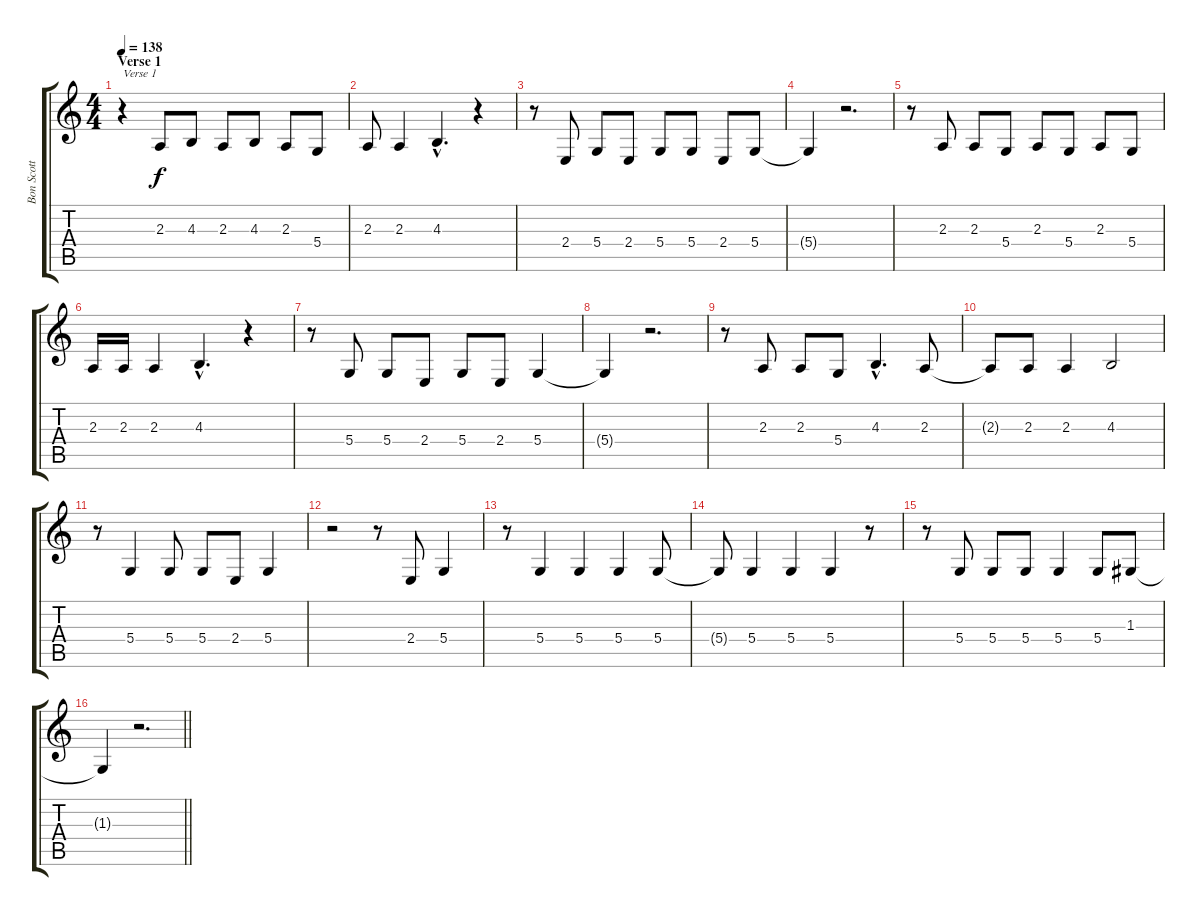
\track ("Bon Scott" "Bon Scott") {instrument harmonica}
\staff {score tabs}
\tuning (E4 B3 G3 D3 A2 E2) {hide}
\ts (4 4)
\section ("" "Verse 1")
\tempo 138
\clef g2
\ks c
r.4{txt "Verse 1" dy f} 2.3.8 4.3.8 2.3.8 4.3.8 2.3.8 5.4.8 |
2.3.8 2.3.4 4.3{hac}.4{d} r.4 |
r.8 2.4.8 5.4.8 2.4.8 5.4.8 5.4.8 2.4.8 5.4.8 |
5.4{t}.4 r.2{d} |
r.8 2.3.8 2.3.8 5.4.8 2.3.8 5.4.8 2.3.8 5.4.8 |
2.3.16 2.3.16 2.3.4 4.3{hac}.4{d} r.4 |
r.8 5.4.8 5.4.8 2.4.8 5.4.8 2.4.8 5.4.4 |
5.4{t}.4 r.2{d} |
r.8 2.3.8 2.3.8 5.4.8 4.3{hac}.4{d} 2.3.8 |
2.3{t}.8 2.3.8 2.3.4 4.3.2 |
r.8 5.4.4 5.4.8 5.4.8 2.4.8 5.4.4 |
r.2 r.8 2.4.8 5.4.4 |
r.8 5.4.4 5.4.4 5.4.4 5.4.8 |
5.4{t}.8 5.4.4 5.4.4 5.4.4 r.8 |
r.8 5.4.8 5.4.8 5.4.8 5.4.4 5.4.8 1.3.8 |
\barLineRight lightlight
1.3{t}.4 r.2{d}
